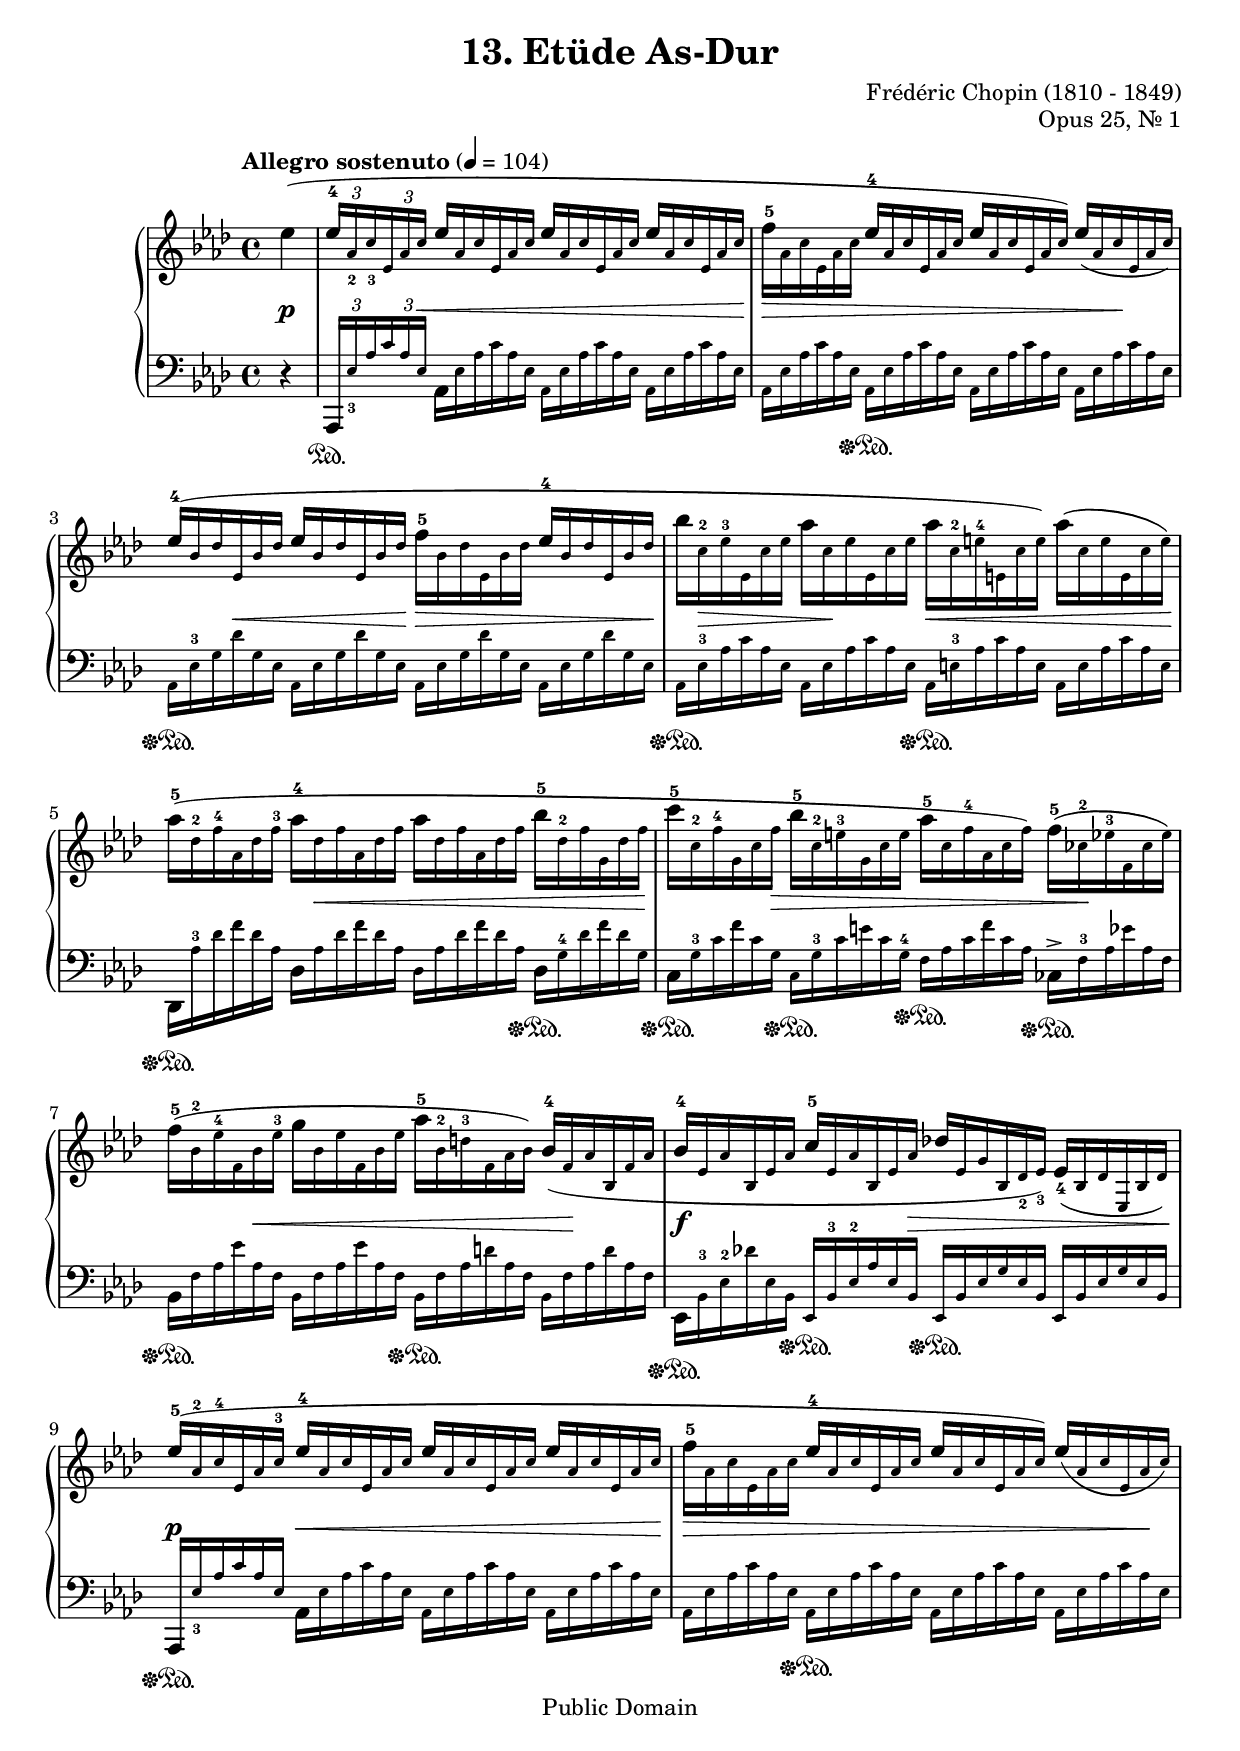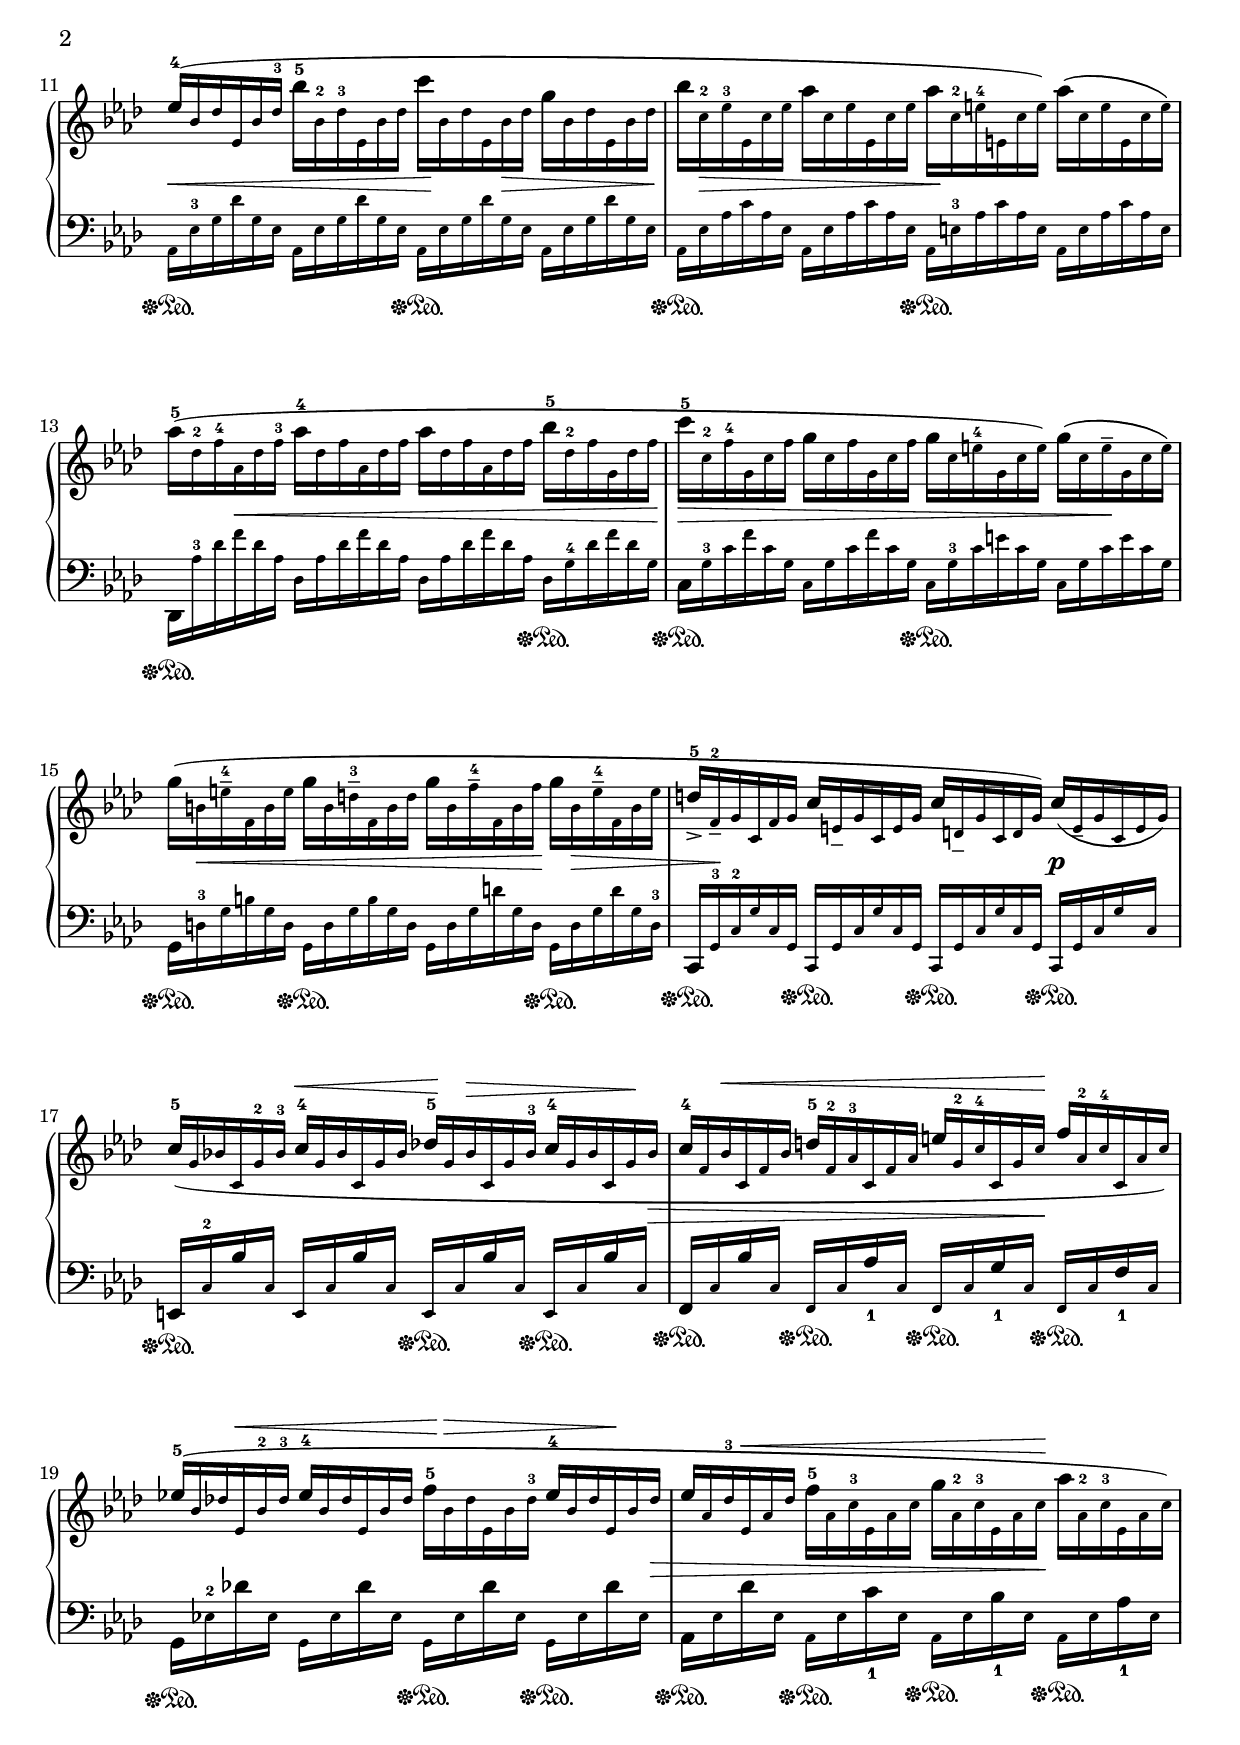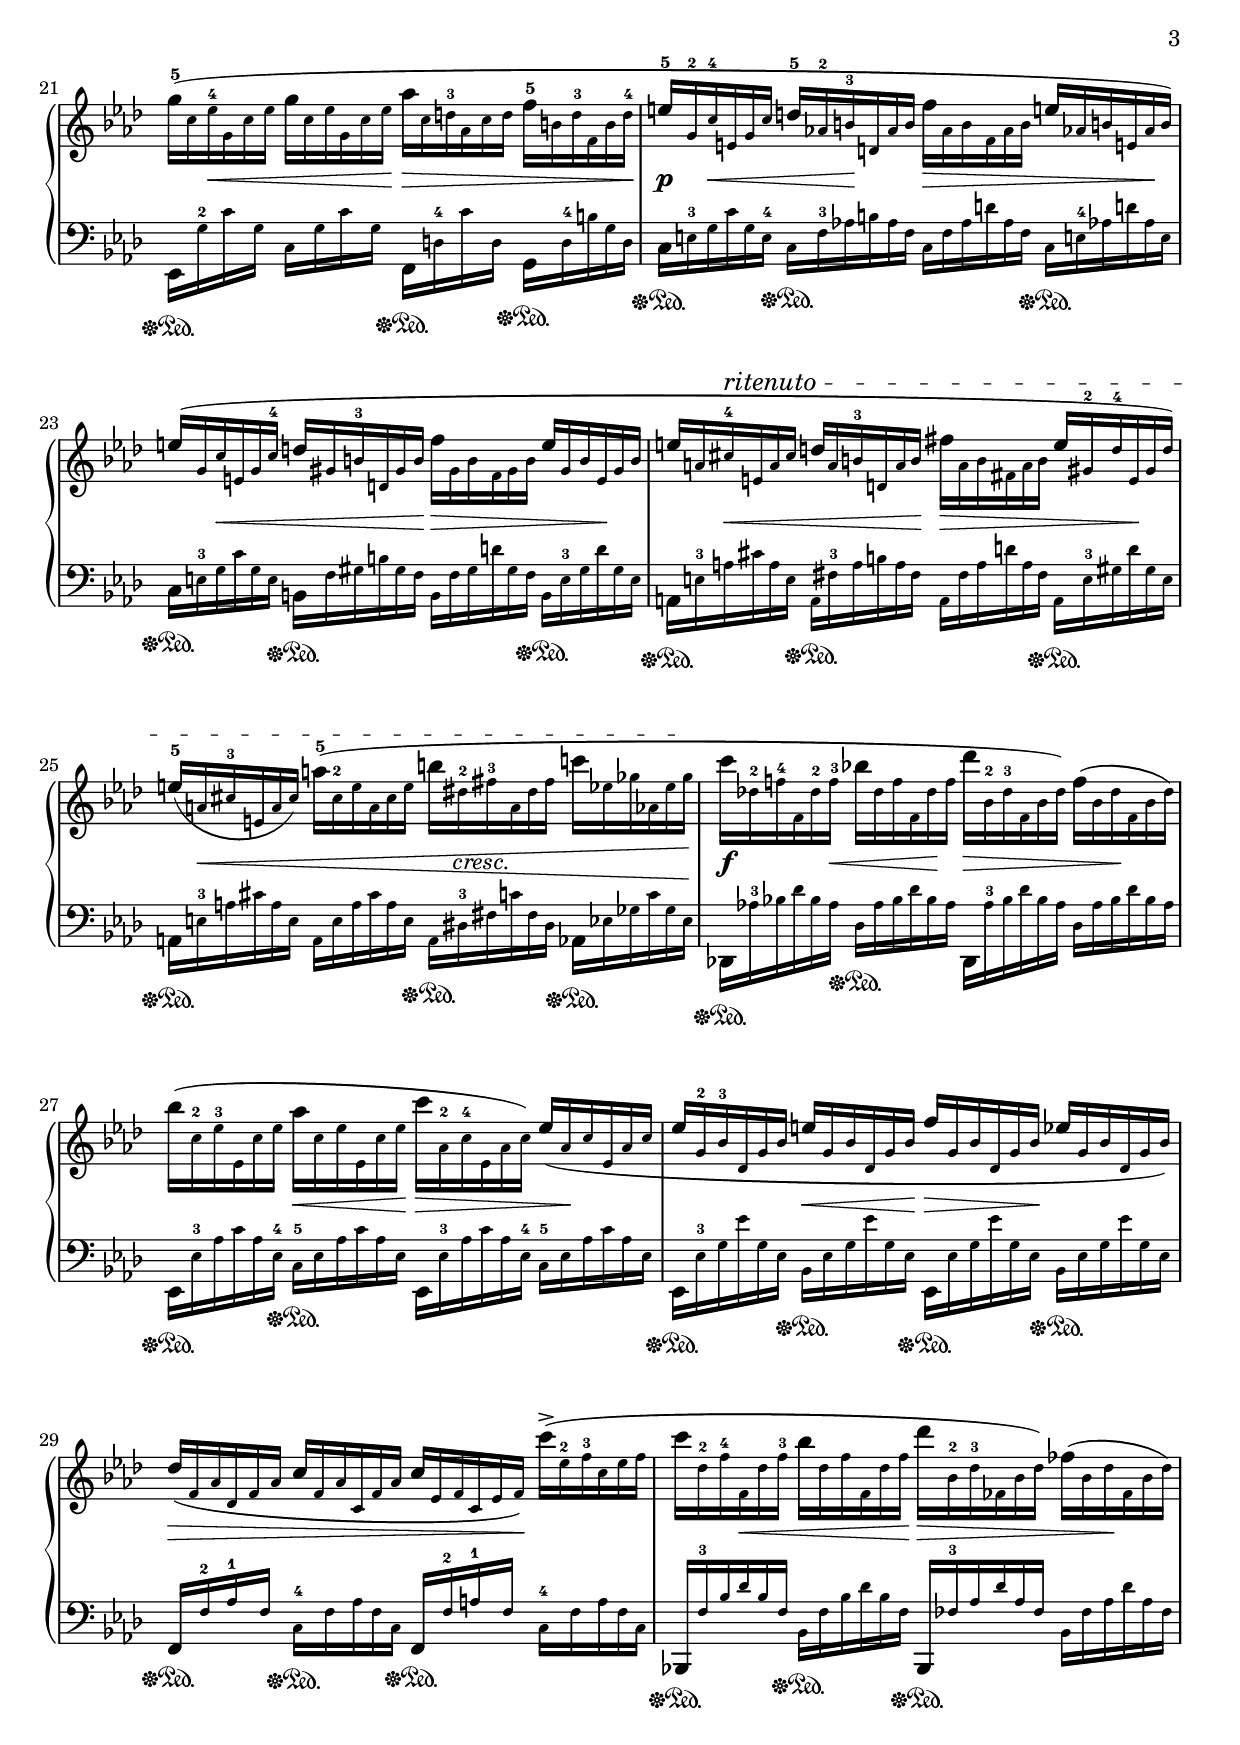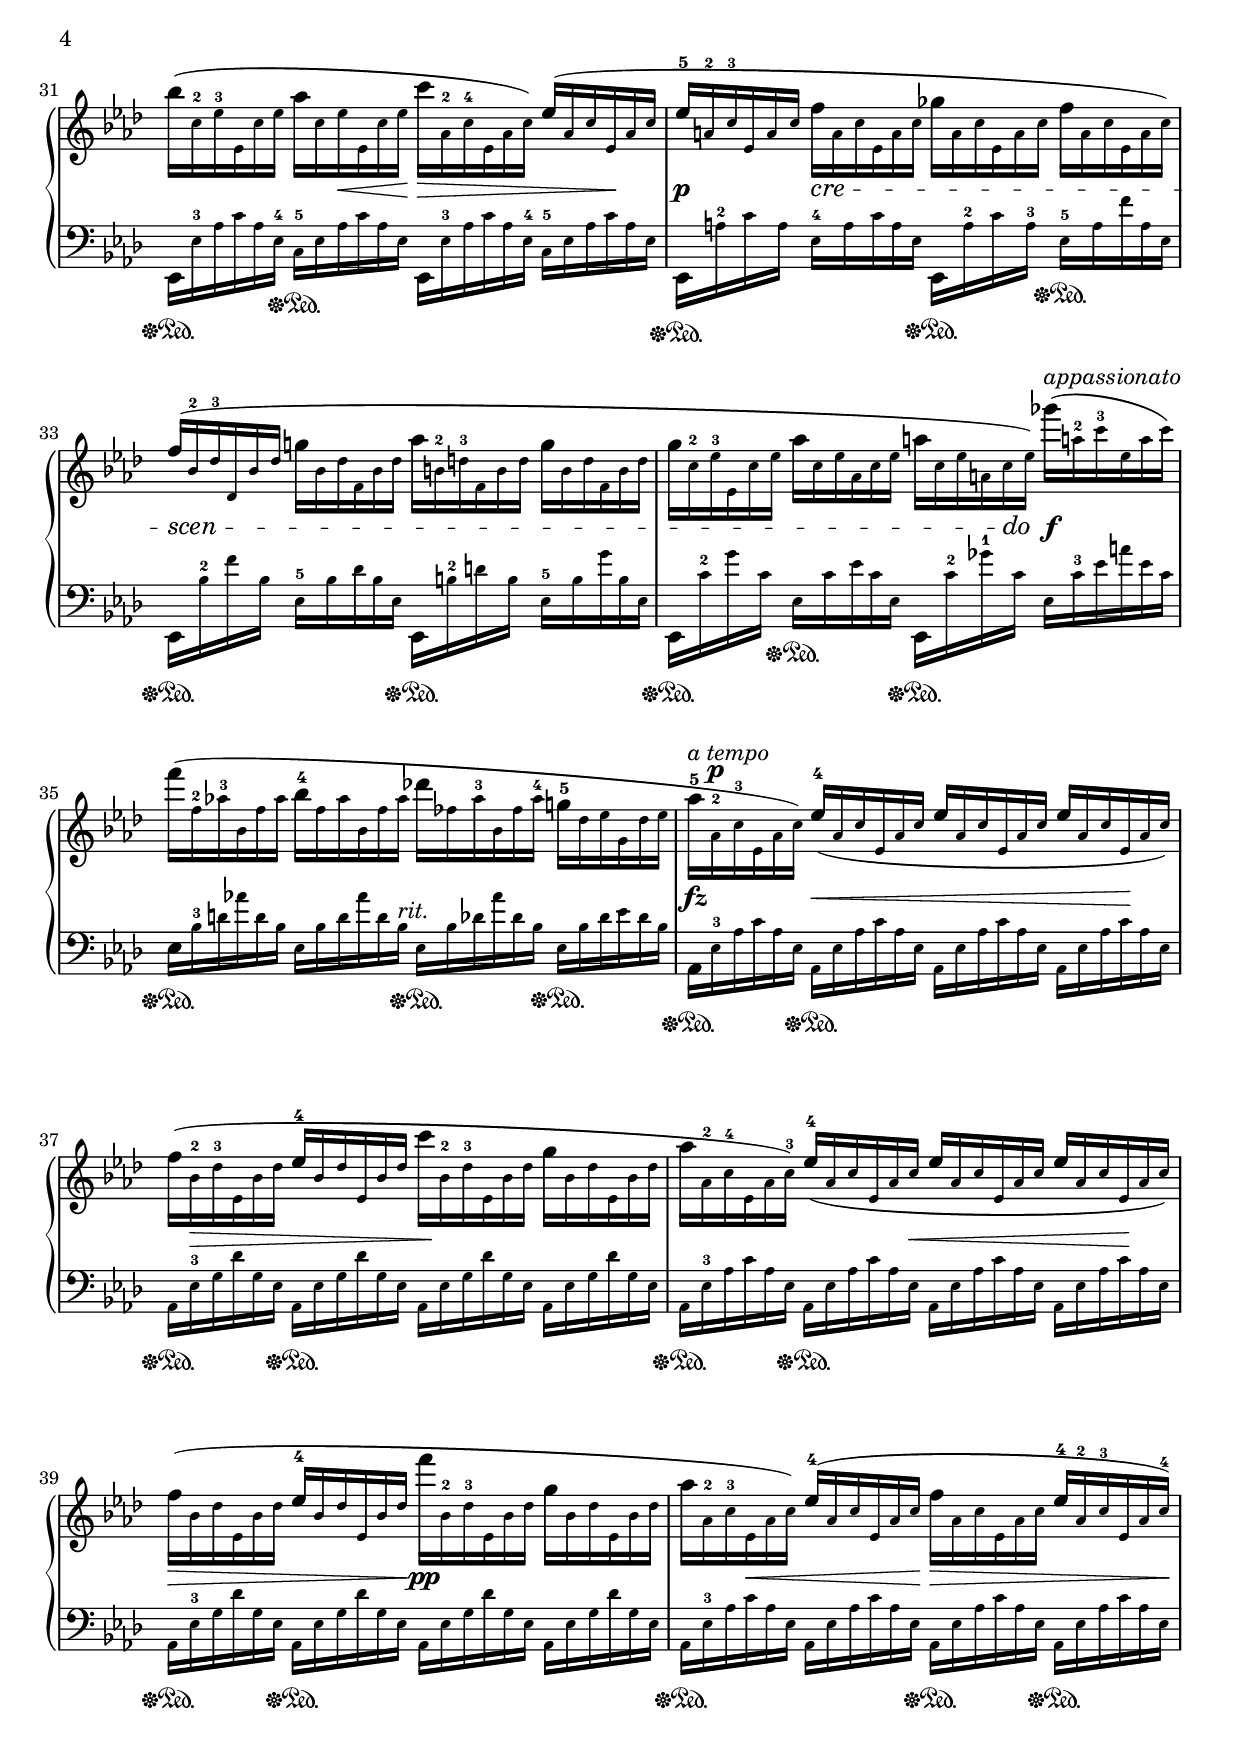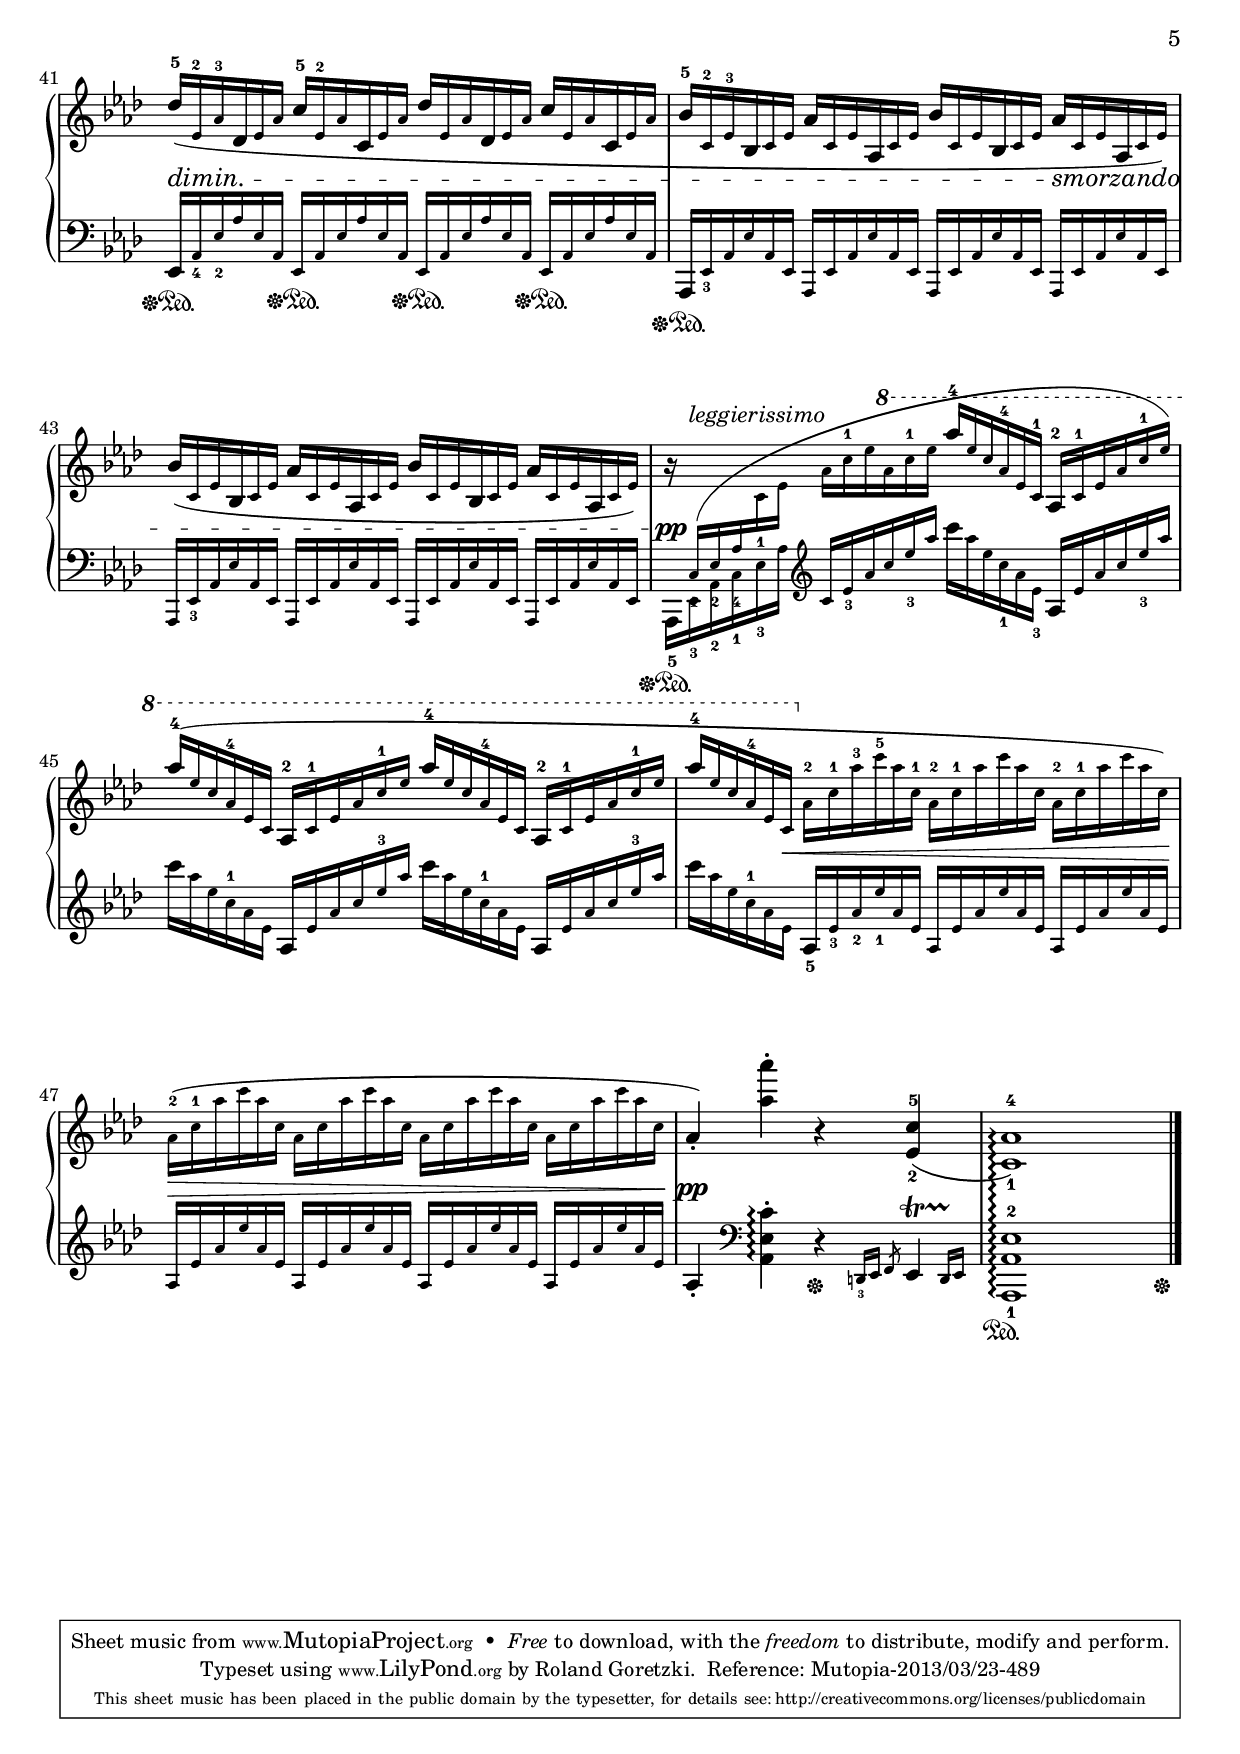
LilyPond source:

\version "2.20.0"

\header {
  filename      =       "op-25-01.ly"
  title         =       "13. Etüde As-Dur"
  composer      =       "Frédéric Chopin (1810 - 1849)"
  opus          =       "Opus 25, Nr. 1"
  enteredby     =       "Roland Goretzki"

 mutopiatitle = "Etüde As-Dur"
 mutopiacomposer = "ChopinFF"
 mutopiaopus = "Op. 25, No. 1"
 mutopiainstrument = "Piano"
 date = "1828-1831"
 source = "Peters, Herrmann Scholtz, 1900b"
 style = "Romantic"
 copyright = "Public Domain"
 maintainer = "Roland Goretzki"
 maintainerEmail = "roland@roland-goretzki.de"

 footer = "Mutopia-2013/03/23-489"
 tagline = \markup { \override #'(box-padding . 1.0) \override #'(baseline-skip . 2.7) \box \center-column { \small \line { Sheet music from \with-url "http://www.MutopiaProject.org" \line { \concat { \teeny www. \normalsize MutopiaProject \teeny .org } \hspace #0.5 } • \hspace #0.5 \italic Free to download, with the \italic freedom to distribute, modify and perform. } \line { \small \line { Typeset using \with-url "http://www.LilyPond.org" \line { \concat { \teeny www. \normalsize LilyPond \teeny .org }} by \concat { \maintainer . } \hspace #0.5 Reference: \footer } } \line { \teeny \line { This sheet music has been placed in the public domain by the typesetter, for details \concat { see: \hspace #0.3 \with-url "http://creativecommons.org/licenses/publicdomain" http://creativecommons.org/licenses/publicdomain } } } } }
}

\include "deutsch.ly"

global =   {
  \key as \major
  \partial 4
  \time 4/4
  s4
  s1*49
  \bar "|."
}

%%%%%%%%%%%%%%%%%%%%%%%%%%%%%%%%%%%%%%%%%%%%%%%%%%%%%%%%%%%%%%%%%%%%%%%%%
%%%%%%%%%%%%%%%%%%%%%%%%%%%%%%%%%%%%%%%%%%%%%%%%%%%%%%%%%%%%%%%%%%%%%%%%%
%%%%%%%%%   Beginn des Definitionsteils   %%%%%%%%%%%%%%%%%%%%%%%%%%%%%%%
%                                                                       %

oben = \change Staff = up
unten = \change Staff = down

%%%   Für den Pedalwechsel des normalen Pedals (PC für Pedal Change):
PH = \sustainOff
PR = \sustainOn

cresc = \markup { \italic cresc. }
dimin = \markup { \italic dimin. }
dim = \markup { \italic dim. }
rit = \markup { \italic rit. }
nuto = \markup { \italic ritenuto }
appa = \markup { \italic appassionato }
tempO = \markup { \italic { a tempo } }
smorzando = \markup { \italic { smorzando } }

Axdefault = \accidentalStyle default
Axpiano = \accidentalStyle piano

KlammerWeg = \override TupletBracket.stencil = ##f
TriolenZahlWeg = \override TupletNumber.stencil = ##f

DecoratedHairpin = #(define-music-function (text) (markup?)
#{
\once\override Hairpin.height = #'1.5
\once\override Hairpin.stencil = #(lambda (grob)
(ly:stencil-aligned-to
(ly:stencil-add
(ly:stencil-aligned-to
(ly:stencil-aligned-to
(ly:hairpin::print grob)
Y CENTER) X CENTER)
(ly:stencil-translate
(ly:stencil-aligned-to (grob-interpret-markup grob text) Y CENTER) '(1 . 0)))
X LEFT))
#})

%%% Für den ständigen Wechsel der Größe der Notenköpfe:

KlK = {
        \override Fingering.font-size = #-6
        \override NoteHead.font-size = #-3
      }                                         % Kl ein K opf

NoK = {
        \revert Fingering.font-size
        \revert NoteHead.font-size
      }                                         % No rmal K opf

%                                                                       %
%%%%%%%%%   Ende des Definitionsteils   %%%%%%%%%%%%%%%%%%%%%%%%%%%%%%%%%
%%%%%%%%%%%%%%%%%%%%%%%%%%%%%%%%%%%%%%%%%%%%%%%%%%%%%%%%%%%%%%%%%%%%%%%%%
%%%%%%%%%%%%%%%%%%%%%%%%%%%%%%%%%%%%%%%%%%%%%%%%%%%%%%%%%%%%%%%%%%%%%%%%%

rechts =  \new Voice = "rechts" \relative c''{
    \tempo "Allegro sostenuto" 4=104
    \override DynamicLineSpanner.avoid-slur = #'inside
    \override DynamicLineSpanner.direction = #UP
    \tupletSpan 8
    \KlammerWeg
    es4(                 % Auftakt
  %%%%======== -------------------------------------------------------- ---------
    \tuplet 3/2 {
       es16-4 \KlK as,_2 c_3 es, as c
    \TriolenZahlWeg
      \NoK es \KlK as, c es, as c
      \NoK es \KlK as, c es, as c
      \NoK es \KlK as, c es, as c                                  | % Takt  1
  %%%%======== -------------------------------------------------------- ---------
      \NoK f-5 \KlK as, c es, as c
      \NoK  es-4 \KlK as, c es, as c
      \NoK es \KlK as, c es, as c)
      \NoK es( \KlK as, c es, as c)                 | % Takt  2
  %%%%======== -------------------------------------------------------- ---------
      \NoK  es-4( \KlK b des es, b' des
      \NoK es \KlK b des es, b' des
      \NoK  f-5 \KlK b, des es, b' des
      \NoK  es-4 \KlK b des es, b' des          | % Takt  3
  %%%%======== -------------------------------------------------------- ---------
      \NoK  b' \KlK c,-2 es-3 es, c' es
      \NoK as \KlK c, es es, c' es
      \NoK  as \KlK c,-2  e-4 e, c' e)
      \NoK as( \KlK c, e e, c' e)                  | % Takt  4
  %%%%======== -------------------------------------------------------- ---------
      \NoK as-5( \KlK  des,-2 f-4 as, des f-3
      \NoK  as-4 \KlK des, f as, des f
      \NoK as \KlK des, f as, des f
      \NoK  b-5 \KlK des,-2 f g, des' f                         | % Takt  5
  %%%%======== -------------------------------------------------------- ---------
      \NoK  c'-5 \KlK c,-2  f-4 g, c  f
      \NoK  b-5 \KlK c,-2  e-3 g, c e
      \NoK  as-5 \KlK c, f-4 as, c f)
      \NoK  f-5( \KlK ces-2  es-3 f, ces' es)                       | % Takt  6
  %%%%======== -------------------------------------------------------- ---------
      \NoK  f-5( \KlK  b,-2 es-4 f,  b es-3
      \NoK g \KlK b, es f, b es
      \NoK  as-5 \KlK  b,-2 d-3 f, as b)
      \NoK b-4( \KlK f as b, f' as                   | % Takt  7
  %%%%======== -------------------------------------------------------- ---------
      \NoK b-4 \KlK es, as b, es as
      \NoK  c-5 \KlK es, as b, es  as
      \NoK des! \KlK es, g b, des_2 es_3)
      \NoK es_4( \KlK b des es, b' des)            | % Takt  8
  %%%%======== -------------------------------------------------------- ---------
      \NoK  es'16-5( \KlK as,-2  c-4 es, as  c-3
      \NoK  es-4 \KlK as, c es, as c
      \NoK es \KlK as, c es, as c
      \NoK es \KlK as, c es, as c                                  | % Takt  9
  %%%%======== -------------------------------------------------------- ---------
      \NoK   f-5 \KlK as, c es, as c
      \NoK  es-4 \KlK as, c es, as c
      \NoK es \KlK as, c es, as c)
      \NoK es( \KlK as, c es, as c)                 | % Takt 10
  %%%%======== -------------------------------------------------------- ---------
      \NoK   es-4( \KlK b des es, b'  des-3
      \NoK  b'-5 \KlK b,-2  des-3 es, b' des
      \NoK c' \KlK b, des es,  b' des
      \NoK g \KlK b, des es, b' des                                   | % Takt 11
  %%%%======== -------------------------------------------------------- ---------
      \NoK b' \KlK  c,-2 es-3 es, c' es
      \NoK as \KlK c, es es, c' es
      \NoK as \KlK  c,-2 e-4 e, c' e)
      \NoK as( \KlK c, e e, c' e)                      | % Takt 12
  %%%%======== -------------------------------------------------------- ---------
      \NoK  as-5( \KlK des,-2 f-4 as, des f-3
      \NoK  as-4 \KlK des, f as, des f
      \NoK as \KlK des, f as, des f
      \NoK  b-5 \KlK des,-2 f g, des' f                      | % Takt 13
  %%%%======== -------------------------------------------------------- ---------
      \NoK   c'-5 \KlK c,-2 f-4 g, c f
      \NoK g \KlK c, f g, c f
      \NoK g \KlK c,  e-4 g, c e)
      \NoK g( \KlK c, e-- g, c e)                    | % Takt 14
  %%%%======== -------------------------------------------------------- ---------
      \NoK g( \KlK  h, e---4 f, h e
      \NoK g \KlK h, d---3 f, h d
      \NoK g \KlK h, f'---4 f, h f'
      \NoK g \KlK h, e---4 f, h e                  | % Takt 15
  %%%%======== -------------------------------------------------------- ---------
      \NoK  d->-5 \KlK f,---2 g c, f g
      \NoK c \KlK e,-- g c, e g
      \NoK c \KlK d,-- g c, d g)
      \NoK  c( \KlK e,-- g c, e g)                   | % Takt 16
  %%%%======== -------------------------------------------------------- ---------
      \NoK  c-5( \KlK g b! c, g'-2  b-3
      \NoK c-4 \< \KlK g b c, g' b
      \NoK  des!-5 \!  \KlK g,  b \> c, g'  b-3
      \NoK  c-4 \KlK g b c, g' \! b                | % Takt 17
  %%%%======== -------------------------------------------------------- ---------
      \NoK  c-4 \KlK f, b \< c, f b
      \NoK  d-5  \KlK f,-2  as-3 c, f as
      \NoK e' \KlK  g,-2 c-4 c, g' c \!
      \NoK f \KlK  as,-2 c-4 c, as' c)               | % Takt 18
  %%%%======== -------------------------------------------------------- ---------
      \NoK  es!-5( \KlK b des!  es, \<  b'-2 des-3
      \NoK  es-4 \KlK b des es, b' des
      \NoK  f-5 \! \KlK b, \> des es, b' des-3
      \NoK  es-4 \KlK b des es, \! b' des           | % Takt 19
  %%%%======== -------------------------------------------------------- ---------
      \NoK es \KlK as,  des-3 es, \< as des
      \NoK  f-5 \KlK as, c-3 es, as c
      \NoK g' \KlK  as,-2 c-3 es, as c \!
      \NoK as' \KlK  as,-2 c-3 es, as c)              | % Takt 20
  %%%%======== -------------------------------------------------------- ---------
      \NoK  g'-5( \KlK c, es-4 g, c es
      \NoK g \KlK c, es g, c es
      \NoK  as \KlK c, d-3 as c d
      \NoK  f-5 \KlK h, d-3 f, h   d-4        | % Takt 21
  %%%%======== -------------------------------------------------------- ---------
      \NoK  e-5 \KlK g,-2 c-4 e, g c
      \NoK  d-5 \KlK  as!-2 h-3 d, as' h
      \NoK  f' \KlK as, h f as h
      \NoK e! \KlK as,! h! e,! as h)               | % Takt 22
  %%%%======== -------------------------------------------------------- ---------
      \NoK e( \KlK g, c e, g c-4
      \NoK d \KlK  gis, h-3 d, gis h
      \NoK  f' \KlK gis, h f gis h
      \NoK e \KlK gis, h e, \! gis h                                  | % Takt 23
  %%%%======== -------------------------------------------------------- ---------
      \NoK e \KlK a,  
    \crescTextCresc
    \once\set crescendoText = \nuto
        cis-4^\< e, a cis
      \NoK d \KlK a  h-3 d, a' h
      \NoK fis' \KlK a, h fis a h
      \NoK e \KlK  gis,-2 d'-4 e, gis d')             | % Takt 24
  %%%%======== -------------------------------------------------------- ---------
      \NoK  e-5( \KlK a, cis-3 e, a cis)
      \NoK  a'-5( \KlK cis,-2 e a, cis e
      \NoK h' \KlK  \Axpiano dis,-2 \Axdefault fis-3 a, dis fis
      \NoK c'! \KlK es, ges as, es' ges \!                            | % Takt 25
  %%%%======== -------------------------------------------------------- ---------
      \NoK c \KlK  des,!-2 f!-4 f,  des'-2 f-3
      \NoK b! \KlK des, f f, des' f
      \NoK  des' \KlK  b,-2 des-3 f, b des)
      \NoK f( \KlK b, des f, b des)                 | % Takt 26
  %%%%======== -------------------------------------------------------- ---------
      \NoK b'16( \KlK  c,-2 es-3 es, c' es
      \NoK  as \KlK c, es es, c' es
      \NoK  c' \KlK as,-2  c-4 es, as c)
      \NoK es( \KlK as, c es, as c                                 | % Takt 27
  %%%%======== -------------------------------------------------------- ---------
      \NoK es \KlK  g,-2 b-3 des, g b
      \NoK  e \KlK g, b des, g b
      \NoK  f' \KlK g, b des, g b
      \NoK es \KlK g, b des, g b)                      | % Takt 28
  %%%%======== -------------------------------------------------------- ---------
      \NoK  des( \KlK f, as des, f as
      \NoK c \KlK f, as c, f as
      \NoK c \KlK es, f c es f)
      \NoK c''->( \KlK  es,-2 f-3 c es f                                  | % Takt 29
  %%%%======== -------------------------------------------------------- ---------
      \NoK c' \KlK  des,-2 f-4 f, des'  f-3
      \NoK b \KlK des, f f, des' f
      \NoK des' \KlK  b,-2 des-3 fes, b des)
      \NoK fes( \KlK b, des fes, b des)             | % Takt 30
  %%%%======== -------------------------------------------------------- ---------
      \NoK b'16( \KlK  c,-2 es-3 es, c' es
      \NoK as \KlK c, es es, c' es
      \NoK  c' \KlK as,-2  c-4 es, as c)
      \NoK es( \KlK as, c es, as c                                 | % Takt 31
  %%%%======== -------------------------------------------------------- ---------
      \NoK  es-5 \KlK a,-2 c-3 es, a c
      \NoK f \KlK a, c es, a c
      \NoK ges' \KlK a, c es, a c
      \NoK f \KlK a, c es, a c)                     | % Takt 32
  %%%%======== -------------------------------------------------------- ---------
      \NoK f( \KlK  b,-2 des-3 des, b' des
      \NoK g! \KlK b, des f, b des
      \NoK as' \KlK  h,-2 d-3 f, h d
      \NoK g \KlK h, d f, h d                                        | % Takt 33
  %%%%======== -------------------------------------------------------- ---------
      \NoK g \KlK  c,-2 es-3 es, c' es
      \NoK as \KlK c, es as, c es
      \NoK a \KlK c, es a, c es)
      \NoK ges'^\appa( \KlK a,!-2 c-3 es, a c)         | % Takt 34
  %%%%======== -------------------------------------------------------- ---------
      \NoK f( \KlK  f,-2 as!-3 b, f' as
      \NoK  b-4 \KlK f as b, f'  as
      \NoK des! \KlK fes, as-3 b, fes'  as-4
      \NoK  g!-5 \KlK des es g, des' es            | % Takt 35
  %%%%======== -------------------------------------------------------- ---------
      \NoK  as-5^\tempO \KlK as,-2 \p c-3 es, as c)
      \NoK   es-4( \KlK as, c es, as c
      \NoK es \KlK as, c es, as c
      \NoK es \KlK as, c es, as c)                 | % Takt 36
  %%%%======== -------------------------------------------------------- ---------
      \NoK f( \KlK  b,-2 des-3 es, b' des
      \NoK  es-4 \KlK b des es, b' des
      \NoK c'  \KlK b,-2  des-3 es, b' des
      \NoK g \KlK b, des es, b' des                                   | % Takt 37
  %%%%======== -------------------------------------------------------- ---------
      \NoK as' \KlK  as,-2 c-4 es, as c-3)
      \NoK  es-4( \KlK as, c es, as  c
      \NoK es \KlK as, c es, as c
      \NoK es \KlK as, c es, as c)                                 | % Takt 38
  %%%%======== -------------------------------------------------------- ---------
      \NoK  f( \KlK b, des es, b' des
      \NoK  es-4 \KlK b des es, b' des
      \NoK  f' \KlK b,,-2  des-3 es, b' des
      \NoK g \KlK b, des es, b' des                                   | % Takt 39
  %%%%======== -------------------------------------------------------- ---------
      \NoK as' \KlK  as,-2 c-3  es, as c)
      \NoK  es-4( \KlK as, c es, as c
      \NoK  f \KlK as, c es, as c
      \NoK es-4 \KlK  as,-2 c-3 es, as c-4)                                    | % Takt 40
  %%%%======== -------------------------------------------------------- ---------
      \NoK  des^5( \KlK es,^2  as^3 \NoK des, \KlK es as
      \NoK  c^5 \KlK es,^2 as \NoK c, \KlK es as
      \NoK des \KlK es, as \NoK des, \KlK es as
      \NoK c \KlK es, as \NoK c, \KlK es as                           | % Takt 41
  %%%%======== -------------------------------------------------------- ---------
      \NoK  b^5 \KlK c,^2  es^3 \NoK b \KlK c es
      \NoK as \KlK c, es \NoK as, \KlK c es
      \NoK b' \KlK c, es \NoK b \KlK c es
      \NoK  as \KlK c, es \NoK as, \KlK c es)                                | % Takt 42
  %%%%======== -------------------------------------------------------- ---------
      \NoK b'( \KlK c, es \NoK b \KlK c es
      \NoK as \KlK c, es \NoK as, \KlK c es
      \NoK b' \KlK c, es \NoK b \KlK c es
      \NoK as \KlK c, es \NoK as, \KlK c es)                       | % Takt 43
  %%%%======== -------------------------------------------------------- ---------
      r \unten \voiceOne
        c,_1^\markup { \italic leggierissimo }(
         es_2  as_4
        \oben \oneVoice c_1 es
      as  c-1 es \ottava #1 as c-1 es
      \NoK  as-4 \KlK es c as-4 es  c-1
      \NoK  as-2 \KlK c-1 es as  c-1 es)         | % Takt 44
  %%%%======== -------------------------------------------------------- ---------
      \NoK   as-4( \KlK es c  as-4 es c
      \NoK  as-2 \KlK c-1 es as  c-1 es
      \NoK  as-4 \KlK es c as-4 es c
      \NoK  as-2 \KlK c-1 es as  c-1 es                          | % Takt 45
  %%%%======== -------------------------------------------------------- ---------
      \NoK  as-4 \KlK es c as-4 es c \ottava #0
       as-2 c-1 as'-3 c-5 as  c,-1
       as-2 c-1 as' c as c,
       as-2 c-1 as' c as c,)                       | % Takt 46
  %%%%======== -------------------------------------------------------- ---------
      as-2( c-1 as' c as c,
      as c as' c as c,
      as c as' c as c,
      as c as' c as c,
    }                                                                 | % Takt 47
  %%%%======== -------------------------------------------------------- ---------
     \NoK as4-.)
      <as' as'>-. r
      <es,-2 c'-5>(                                                   | % Takt 48
  %%%%======== -------------------------------------------------------- ---------
     <c-1 as'-4>1\arpeggio)                        | % Takt 49
  %%%%======== -------------------------------------------------------- ---------
}

Dynamics =  \new Dynamics {
    s4\p                                                  % Auftakt
  %%%%======== ---------------------------------------- --------------
    \tuplet 3/2 {
      s16 s s s s s \<  s s s s s s
      s s s s s s  s s s s s s \! | % Takt  1
  %%%%======== -------------------------------------------------------- ---------
      s \> s s s s s  s s s s s s
      s s s s s s  s s s \! s s s | % Takt  2
  %%%%======== -------------------------------------------------------- ---------
      s s s s \< s s  s s s s s s \!
      s \> s s s s s  s s s s s s \! % Takt  3
  %%%%======== -------------------------------------------------------- ---------
      s s \> s s s s  s s \! s s s s
      s \< s s s s s  s s s s s s \! % Takt  4
  %%%%======== -------------------------------------------------------- ---------
      s s s s s s  s s \< s s s s
      s s s s s s  s s s s s s % Takt  5
  %%%%======== -------------------------------------------------------- ---------
      s \! s s s s s  \> s s s s s s
      s s s s s s  s s \! s s s s % Takt  6
  %%%%======== -------------------------------------------------------- ---------
      s s s s s \< s  s s s s s s
      s s s s s s  s s \! s s s s % Takt  7
  %%%%======== -------------------------------------------------------- ---------
      s \f s s s s s  s s s s s s \>
      s s s s s s  s s s s s s % Takt  8
  %%%%======== -------------------------------------------------------- ---------
      s \p s s s s s  s \< s s s s s
      s s s s s s  s s s s s s \! % Takt  9
  %%%%======== -------------------------------------------------------- ---------
      s \> s s s s s  s s s s s s
      s s s s s s  s s s s s \! s % Takt 10
  %%%%======== -------------------------------------------------------- ---------
      s \< s s s s s  s s s s s s
      s \! s s s s \> s  s s s s s s % Takt 11
  %%%%======== -------------------------------------------------------- ---------
      s \! s \> s s s s  s s s s s s
      s \! s s s s s  s s s s s s % Takt 12
  %%%%======== -------------------------------------------------------- ---------
      s s s s \< s s  s s s s s s
      s s s s s s  s s s s s s \! % Takt 13
  %%%%======== -------------------------------------------------------- ---------
      s \> s s s s s  s s s s s s
      s s s s s s  s s s \! s s s % Takt 14
  %%%%======== -------------------------------------------------------- ---------
      s s \< s s s s  s s s s s s
      s s s s s s \!  s s \> s s s s % Takt 15
  %%%%======== -------------------------------------------------------- ---------
      s s \! s s s s  s s s s s s
      s s s s s s  s \p s s s s s % Takt 16
  %%%%======== -------------------------------------------------------- ---------
    s16 s s s s s s s s s s s
    s s s s s s s s s s s s \>
    s16 s s s s s s s s s s s
    s s s s s s \! s s s s s s                       | % Takt 17 - 18
  %%%%======== ---------------------------------------- --------------
    s s s s s s s s s s s s
    s s s s s s s s s s s  s \>
    s s s s s s s s s s s s
    s s s s s s \!  s s s s s s                      | % Takt 19 - 20
  %%%%======== ---------------------------------------- --------------
      s s s \< s s s  s s s s s s \!
      s \> s s s s s  s s s s s s \! % Takt 21
  %%%%======== -------------------------------------------------------- ---------
      s \p s s \< s s s  s s s \! s s s
      s \> s s s s s  s s s s s \! s % Takt 22
  %%%%======== -------------------------------------------------------- ---------
      s s s \< s s s  s s s s s s \!
      s \> s s s s s  s s s s \! s s % Takt 23
  %%%%======== -------------------------------------------------------- ---------
      s16 s s \< s s s
      s s s s s s \!
      s \> s s s s s
      s s s s \! s s                        | % Takt 24
  %%%%======== ---------------------------------------- --------------
      s \DecoratedHairpin \markup {\italic cresc.}
      s\< s s s s
      s s s s s s
      s s s s s s
      s s s s s s                           | % Takt 25
  %%%%======== ---------------------------------------- --------------
      s\f s s s s s \<
      s s s s s \! s
      s \> s s s s s
      s s s \! s s s                        | % Takt 26
  %%%%======== -------------------------------------------------------- ---------
      s s s s s s
      s \< s s s s s \!
      s \> s s s s s
      s s \! s s s s                        | % Takt 27
  %%%%======== -------------------------------------------------------- ---------
      s s s s s s
      s \< s s s s s \!
      s \> s s s s s \!
      s s s s s s                        | % Takt 28
  %%%%======== -------------------------------------------------------- ---------
      s \> s s s s s
      s s s s s s
      s s s s s s \!
      s s s s s s                        | % Takt 29
  %%%%======== -------------------------------------------------------- ---------
      s s s s \< s s
      s s s s s s \!
      s \> s s s s s
      s s s \! s s s                        | % Takt 30
  %%%%======== -------------------------------------------------------- ---------
      s s s s s s
      s s s \< s s s \!
      s \> s s s s s
      s s s s \! s s                        | % Takt 31
  %%%%======== -------------------------------------------------------- ---------
      \crescTextCresc
      s \p s s s s s
      \once\set crescendoText = \markup { \italic cre }
      s \< s s s s s
      s s s s s s
      s s s s s s                        | % Takt 32
  %%%%======== -------------------------------------------------------- ---------
      \once\set crescendoText = \markup { \italic scen }
      s \< s s s s s
      s s s s s s
      s s s s s s
      s s s s s s                        | % Takt 33
  %%%%======== -------------------------------------------------------- ---------
      s s s s s s
      s s s s s s
      s s s s
      \once\set crescendoText = \markup { \italic do }
      s \< s
      s \f s s s s s                        | % Takt 34
  %%%%======== -------------------------------------------------------- ---------
      s s s s s s
      s s s s s s-\rit
      s s s s s s
      s s s s s s                        | % Takt 35
  %%%%======== -------------------------------------------------------- ---------
      \crescHairpin
      s \fz s s s s s
      s \< s s s s s
      s s s s s s
      s s s s \! s s                        | % Takt 36
  %%%%======== -------------------------------------------------------- ---------
      s s \> s s s s
      s s s s s s
      s \! s s s s s
      s s s s s s                        | % Takt 37
  %%%%======== -------------------------------------------------------- ---------
      s s s s s s
      s s s s s s \<
      s s s s s s
      s s s s \! s s                        | % Takt 38
  %%%%======== -------------------------------------------------------- ---------
      s \> s s s s s
      s s s s s s \!
      s \pp s s s s s
      s s s s s s                        | % Takt 39
  %%%%======== -------------------------------------------------------- ---------
      s s s s \< s s
      s s s s s s \!
      s \> s s s s s
      s s s s s s \!                       | % Takt 40
  %%%%======== -------------------------------------------------------- ---------
      \crescTextCresc
      \once\set crescendoText = \dimin
      s \< s s s s s
      s s s s s s
      s s s s s s
      s s s s s s                        | % Takt 41
  %%%%======== -------------------------------------------------------- ---------
      s s s s s s
      s s s s s s
      s s s s s s
      \once\set crescendoText = \smorzando
      s\< s s s s s                        | % Takt 42
  %%%%======== -------------------------------------------------------- ---------
      s16*24                       | % Takt 43
  %%%%======== -------------------------------------------------------- ---------
      s16 \pp s s s s s
      s s s s s s
      s s s s s s
      s s s s s s                        | % Takt 44
  %%%%======== -------------------------------------------------------- ---------
      s16*24                       | % Takt 45
  %%%%======== -------------------------------------------------------- ---------
      \crescHairpin
      s16 s s s s s \<
      s s s s s s
      s s s s s s
      s s s s s s                       | % Takt 46
  %%%%======== -------------------------------------------------------- ---------
      s \> s s s s s
      s s s s s s
      s s s s s s
      s s s s s s                        | % Takt 47
    }                                                                 | % Takt 47
  %%%%======== -------------------------------------------------------- ---------
     s4\pp                                                   % Takt 48
  %%%%======== ---------------------------------------- --------------
}

links =  \context Staff \relative c{
  %% -- %% Die linke Hand hat 113 Fingersätze!
  %% -- %% Davon sind 52 gesteuert und 61 Standard.
  \override DynamicLineSpanner.avoid-slur = #'inside
  \override DynamicLineSpanner.direction = #DOWN
    r4                                                                  % Auftakt
  %%%%======== -------------------------------------------------------- ---------
    \tupletSpan 8
  \KlammerWeg
    \tuplet 3/2 {
      as,16 \PR \KlK es''_3
      as c as es
  \TriolenZahlWeg
      \NoK as,16 \KlK es' as c as es
      as,16 es' as c as es
      as,16 es' as c as es                                            | % Takt  1
  %%%%======== -------------------------------------------------------- ---------
      as,16 es' as c as es
      as,16 \PH\PR es' as c as es
      as,16 es' as c as es
      as,16 es' as c as es                                                        | % Takt  2
  %%%%======== -------------------------------------------------------- ---------
      as,16 \PH\PR es'-3 g des' g, es
      as,16 es' g des' g, es
      as,16 es' g des' g, es
      as,16 es' g des' g, es                                | % Takt  3
  %%%%======== -------------------------------------------------------- ---------
      as,16 \PH\PR es'-3 as c as es
      as,16 es' as c as es
      as,16 \PH\PR e'-3 as c as e
      as,16 e' as c as e                                    | % Takt  4
  %%%%======== -------------------------------------------------------- ---------
      \NoK des, \PH\PR \KlK
       as''-3 des f des as
      \NoK des, \KlK as' des f des as
      des, as' des f des as
      \NoK des, \PH\PR \KlK g-4 des' f des g,                  | % Takt  5
  %%%%======== -------------------------------------------------------- ---------
      \NoK c, \PH\PR \KlK g'-3 c f c g
      c, \PH\PR g'-3 c e c g-4
      f \PH\PR as c f c as
      \NoK ces,-> \PH\PR \KlK  f-3 as es' as,
        f                                                         | % Takt  6
  %%%%======== -------------------------------------------------------- ---------
      \NoK b, \PH\PR \KlK f' as es' as, f
      b, f' as es' as, f
      b, \PH\PR f' as d as f
      b, f' as d as f                                                         | % Takt  7
  %%%%======== -------------------------------------------------------- ---------
      \NoK es, \PH\PR \KlK  b'-3 es-2 des'! es, b
      es, \PH\PR  b'-3 es-2 as es b
      es, \PH\PR b' es g es b
      es, b' es g es b                                      | % Takt  8
  %%%%======== -------------------------------------------------------- ---------
      \NoK as,16 \PH\PR \KlK es''_3 as c as es
      \NoK as,16 \KlK es' as c as es
      as,16 es' as c as es
      as,16 es' as c as es                                            | % Takt  9
  %%%%======== -------------------------------------------------------- ---------
      as,16 es' as c as es
      as,16 \PH\PR es' as c as es
      as,16 es' as c as es
      as,16 es' as c as es                                  | % Takt 10
  %%%%======== -------------------------------------------------------- ---------
      as,16 \PH\PR  es'-3 g des' g, es
      as,16 es' g des' g, es
      as,16 \PH\PR es' g des' g, es
      as,16 es' g des' g, es                                | % Takt 11
  %%%%======== -------------------------------------------------------- ---------
      as,16 \PH\PR es' as c as es
      as,16 es' as c as es
      as,16 \PH\PR  e'-3 as c as e
      as,16 e' as c as e                                    | % Takt 12
  %%%%======== -------------------------------------------------------- ---------
      \NoK des, \PH\PR \KlK as''-3 des f des as
      des, as' des f des as
      des, as' des f des as
      des, \PH\PR g-4 des' f des g,                            | % Takt 13
  %%%%======== -------------------------------------------------------- ---------
      \NoK c, \PH\PR \KlK g'-3 c f c g
      c, g' c f c g
      c, \PH\PR g'-3 c e c g
      c, g' c e c g                                         | % Takt 14
  %%%%======== -------------------------------------------------------- ---------
      \NoK g, \PH\PR \KlK d'-3 g h g d
      g, \PH\PR d' g h g d
      g, d' g d' g, d
      g, \PH\PR d' g d' g, d-3                             | % Takt 15
  %%%%======== -------------------------------------------------------- ---------
      \NoK c, \PH\PR \KlK  g'-3 c-2 g' c, g
      c, \PH\PR g' c g' c, g
      c, \PH\PR g' c g' c, g
      c, \PH\PR g' c
    }
      g' c,                                                          | % Takt 16
  %%%%======== -------------------------------------------------------- ---------
      \NoK e, \PH\PR  \KlK c'-2 \NoK b' \KlK c,
      e, c' \NoK b' \KlK c,
      e, \PH\PR c' \NoK b' \KlK c,
      e, \PH\PR c' \NoK b' \KlK c,                           | % Takt 17
  %%%%======== -------------------------------------------------------- ---------
  \noBreak
      \NoK f, \PH\PR \KlK c' \NoK b' \KlK c,
      f, \PH\PR c' \NoK  as'_1 \KlK c,
      f, \PH\PR c' \NoK  g'_1 \KlK c,
      f, \PH\PR c' \NoK  f_1 \KlK c           | % Takt 18
  %%%%======== -------------------------------------------------------- ---------
      \NoK g \PH\PR \KlK  es'!-2 \NoK des'! \KlK es,
      g, es' \NoK des' \KlK es,
      g, \PH\PR es' \NoK des' \KlK es,
      g, \PH\PR es' \NoK des' \KlK es,               | % Takt 19
  %%%%======== -------------------------------------------------------- ---------
  \noBreak
      \NoK as, \PH\PR \KlK es' \NoK des' \KlK es,
      as, \PH\PR es' \NoK  c'_1 \KlK es,
      as, \PH\PR es' \NoK  b'_1 \KlK es,
      as, \PH\PR es' \NoK  as_1 \KlK es        | % Takt 20
  %%%%======== -------------------------------------------------------- ---------
      \NoK es, \PH\PR \KlK g'-2 c g c, g' c g
      \NoK f, \PH\PR \KlK  d'-4 c' d,
      \NoK g, \PH\PR \KlK  d'-4
    \tuplet 3/2 {
      h' g d                                                          | % Takt 21
  %%%%======== -------------------------------------------------------- ---------
      \NoK c \PH\PR \KlK  e-3 g c g e-4
      c \PH\PR  f-3 as! h as f
      c f as d as f
      c \PH\PR e!-4 as! d! as e                                       | % Takt 22
  %%%%======== -------------------------------------------------------- ---------
      \NoK  c \PH\PR \KlK e-3 g c g e
      \NoK  h \PH\PR \KlK f' gis h gis f
      h, f' gis d' gis, f
      h, \PH\PR e-3 gis d' gis, e                                       | % Takt 23
  %%%%======== -------------------------------------------------------- ---------
      \NoK a, \PH\PR \KlK  e'-3 a cis a e
      a, \PH\PR  fis'-3 a h a fis
      a, fis' a d a fis
      a, \PH\PR e'-3 gis d' gis, e                                    | % Takt 24
  %%%%======== -------------------------------------------------------- ---------
      \NoK a, \PH\PR \KlK e'-3 a cis a e
      a, e' a cis a e
      a, \PH\PR
        \accidentalStyle piano
           dis-3 fis c'
        \accidentalStyle default
          fis, dis
      \NoK as \PH\PR \KlK es' ges c ges es                     | % Takt 25
  %%%%======== -------------------------------------------------------- ---------
      \NoK des,! \PH\PR \KlK as''!-3 b! des b as
      des, \PH\PR as' b des b as
      \NoK des,, \KlK as''-3 b des b as
      des, as' b des b as                                             | % Takt 26
  %%%%======== -------------------------------------------------------- ---------
      \NoK es, \PH\PR \KlK es'-3 as c as es-4
      c-5 \PH\PR es as c as es
      \NoK es, \KlK  es'-3 as c as es-4
       c-5 es as c as es                                              | % Takt 27
  %%%%======== -------------------------------------------------------- ---------
      \NoK es, \PH\PR \KlK es'-3 g es' g, es
      b \PH\PR es g es' g, es
      \NoK es, \PH\PR \KlK es' g es' g, es
      b \PH\PR es g es' g, es                                         | % Takt 28
  %%%%======== -------------------------------------------------------- ---------
    }
      \NoK f, \PH\PR \KlK f'-2 as-1 f
      c-4 \PH\PR f
        \tuplet 3/2 { as f c }
      \NoK f, \PH\PR \KlK f'-2
         a-1 f
       c-4 f
        \tuplet 3/2 { a f c }                      | % Takt 29
  %%%%======== -------------------------------------------------------- ---------
    \tuplet 3/2 {
      \NoK b,! \PH\PR \KlK
        f''-3 b des b f
      b, \PH\PR f' b des b f
      \NoK b,, \PH\PR \KlK
         fes''-3 as des as fes
      b, fes' as des as fes                                           | % Takt 30
  %%%%======== -------------------------------------------------------- ---------
      \NoK es, \PH\PR \KlK
        es'-3 as c as es-4
      c-5 \PH\PR es as c as es
      \NoK es, \KlK es'-3 as c as es-4
       c-5 es as c as es                                              | % Takt 31
  %%%%======== -------------------------------------------------------- ---------
    }
      \NoK es, \PH\PR \KlK
         a'-2 c a
       es-4 a \tuplet 3/2 { c a es }
      \NoK es, \PH\PR \KlK a'-2 c a-3
       es-5 \PH\PR a
        \tuplet 3/2 { f' a, es }                                       | % Takt 32
  %%%%======== -------------------------------------------------------- ---------
      \NoK es, \PH\PR \KlK b''-2 f' b, es,-5 b'
        \tuplet 3/2 { des b es, }
      \NoK es, \PH\PR \KlK
       h''-2 d h
       es,-5 h'
        \tuplet 3/2 { g' h, es, }                                      | % Takt 33
  %%%%======== -------------------------------------------------------- ---------
      \NoK es, \PH\PR \KlK c''-2 g' c, 
        es, \PH\PR c'
    \tuplet 3/2 {
      es c
      es, }
      \NoK es,
        \PH\PR \KlK c''-2
         ges'-1 c,
      \tuplet 3/2 { es, c'-3 es a es
        c }                                                           | % Takt 34
  %%%%======== -------------------------------------------------------- ---------
    \tuplet 3/2 {
      \NoK es, \PH\PR \KlK b'-3 d as'! d, b
      es, b' d as' d, b
      es, \PH\PR b' des as' des, b
      es, \PH\PR b' des es des b                                      | % Takt 35
  %%%%======== -------------------------------------------------------- ---------
      \NoK as,16 \PH\PR \KlK es'-3 as c as es
      as,16 \PH\PR es' as c as es
      as,16 es' as c as es
      as,16 es' as c as es                                            | % Takt 36
  %%%%======== -------------------------------------------------------- ---------
      as,16 \PH\PR  es'-3 g des' g, es
      as,16 \PH\PR es' g des' g, es
      as,16 es' g des' g, es
      as,16 es' g des' g, es                                         | % Takt 37
  %%%%======== -------------------------------------------------------- ---------
      as,16 \PH\PR  es'-3 as c as es
      as,16 \PH\PR es' as c as es
      as,16 es' as c as es
      as,16 es' as c as es                                           | % Takt 38
  %%%%======== -------------------------------------------------------- ---------
      as,16 \PH\PR  es'-3 g des' g, es
      as,16 \PH\PR es' g des' g, es
      as,16 es' g des' g, es
      as,16 es' g des' g, es                                            | % Takt 39
  %%%%======== -------------------------------------------------------- ---------
      as,16 \PH\PR  es'-3 as c as es
      as,16 es' as c as es
      as,16 \PH\PR es' as c as es
      as,16 \PH\PR es' as c as es                                        | % Takt 40
  %%%%======== -------------------------------------------------------- ---------
      \NoK es,16 \PH\PR \KlK as_4 es'_2 as es as,
      es16 \PH\PR as es' as es as,
      es16 \PH\PR as es' as es as,
      es16 \PH\PR as es' as es as,                             | % Takt 41
  %%%%======== -------------------------------------------------------- ---------
      \NoK as,16 \PH\PR \KlK es'_3 as es' as, es
      as,16 es' as es' as, es
      as,16 es' as es' as, es
      as,16 es' as es' as, es                                         | % Takt 42
  %%%%======== -------------------------------------------------------- ---------
      as,16 es'_3 as es' as, es
      as,16 es' as es' as, es
      as,16 es' as es' as, es
      as,16 es' as es' as, es                | % Takt 43
  %%%%======== -------------------------------------------------------- ---------
      \voiceTwo \NoK as,16_5 \PH\PR \KlK es'_3 as_2 c_1 es_3 as
      \oneVoice \clef violin c es_3 as c es_3 as
      \NoK c \KlK as es c_1 as es_3
      \NoK as, \KlK es' as c es_3 as                                  | % Takt 44
  %%%%======== -------------------------------------------------------- ---------
      \NoK c \KlK as es  c-1 as es
      \NoK as, \KlK es' as c  es-3 as
      \NoK c \KlK as es  c-1 as es
      \NoK as, \KlK es' as c  es-3 as                | % Takt 45
  %%%%======== -------------------------------------------------------- ---------
      \NoK c \KlK as es  c-1 as es
      \NoK as,_5 \KlK es'_3  as_2 es'_1 as, es
      as, es' as es' as, es
      as, es' as es' as, es                                           | % Takt 46
  %%%%======== -------------------------------------------------------- ---------
      as, es' as es' as, es
      as, es' as es' as, es
      as, es' as es' as, es
      as, es' as es' as, es
    }                                                                 | % Takt 47
  %%%%======== -------------------------------------------------------- ---------
    \NoK as,4-.
      \clef bass
    <as, es' c'>-.\arpeggio r \PH
    \grace { d,16_3[ es] \override Flag.stroke-style = #"grace" f8}
    \afterGrace es4\startTrillSpan {d16[ es] \stopTrillSpan }         | % Takt 48
  %%%%======== -------------------------------------------------------- ---------
    <as, as'-1 es'-2>1*1/4 \arpeggio \PR s s s \PH        | % Takt 49
  %%%%======== -------------------------------------------------------- ---------
}

\score {
    \new PianoStaff <<
      \set PianoStaff.connectArpeggios = ##t
      \new Staff = "up" <<
        \global 
        \clef violin
        \rechts
      >>
      \Dynamics
      \new Staff = "down" <<
        \global
        \clef bass
        \links
      >>
    >>
  \layout {
  }

  \midi {
    \tempo 4 = 50
    }
}
